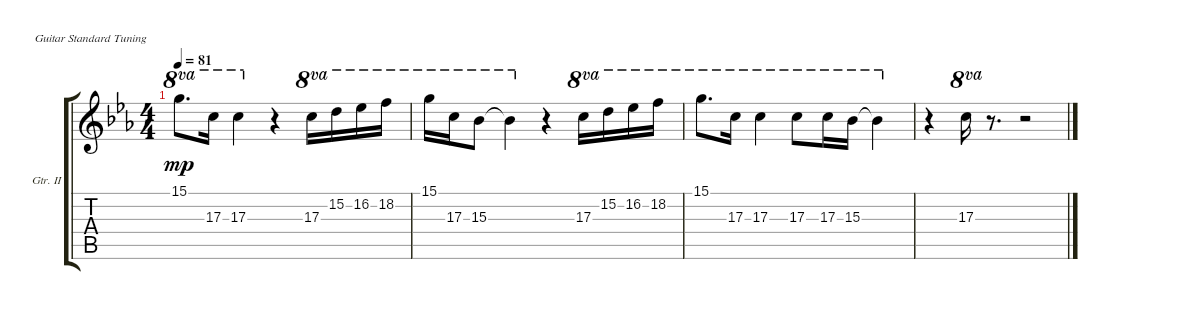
\bracketExtendMode groupsimilarinstruments
\firstSystemTrackNameOrientation horizontal
\otherSystemsTrackNameOrientation horizontal
\defaultBarNumberDisplay FirstOfSystem
\track ("Guitar II" "Gtr. II") {multiBarRest instrument electricguitarclean}
\staff {score tabs}
\tuning (E4 B3 G3 D3 A2 E2)
\ts (4 4)
\tempo 81
\clef g2
\ks eb
15.1.8{d ot 8va dy mp} 17.3.16{ot 8va} 17.3.4{ot 8va} r.4 17.3.16{ot 8va} 15.2.16{ot 8va} 16.2.16{ot 8va} 18.2.16{ot 8va} |
15.1.16{ot 8va} 17.3.16{ot 8va} 15.3.8{ot 8va} 15.3{t}.4{ot 8va} r.4 17.3.16{ot 8va} 15.2.16{ot 8va} 16.2.16{ot 8va} 18.2.16{ot 8va} |
15.1.8{d ot 8va} 17.3.16{ot 8va} 17.3.4{ot 8va} 17.3.8{ot 8va} 17.3.16{ot 8va} 15.3.16{ot 8va} 15.3{t}.4{ot 8va} |
r.4 17.3.16{ot 8va} r.8{d} r.2
